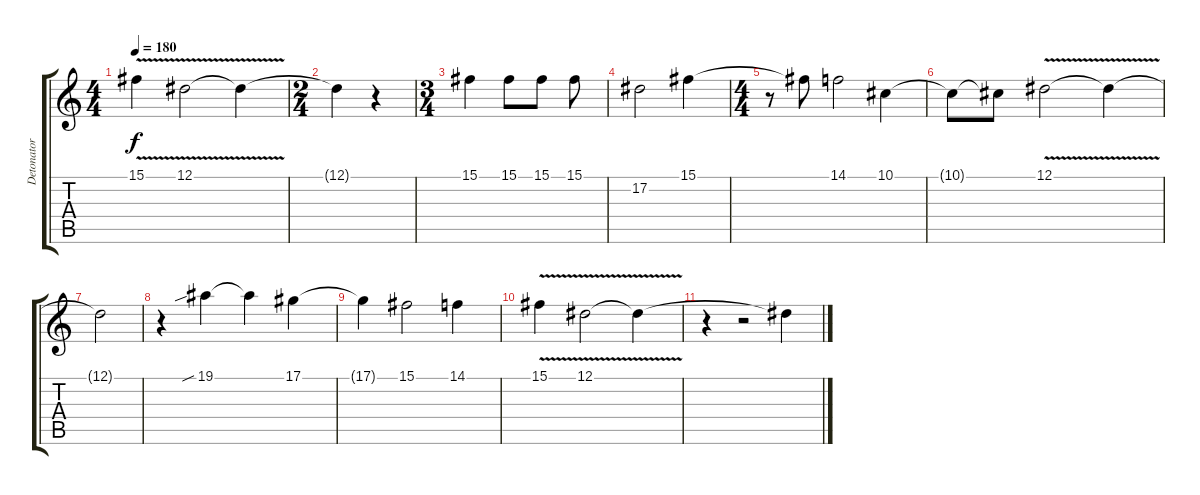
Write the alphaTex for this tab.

\track ("Detonator" "Detonator") {instrument altosax}
\staff {score tabs}
\tuning (Eb4 Bb3 Gb3 Db3 Ab2 Eb2) {hide}
\ts (4 4)
\tempo 180
\clef g2
\ks c
15.1{v}.4{dy f} 12.1{v}.2 12.1{t}.4 |
\ts (2 4)
12.1{t}.4 r.4 |
\ts (3 4)
15.1.4 15.1.8 15.1.8 15.1.8 |
17.2.2 15.1.4 |
\ts (4 4)
r.8 15.1{t}.8 14.1.2 10.1.4 |
10.1{t}.8 10.1{t}.8 12.1{v}.2 12.1{t}.4 |
12.1{t}.2 |
r.4 19.1{sib}.4 19.1{t}.4 17.1.4 |
17.1{t}.4 15.1.2 14.1.4 |
15.1{v}.4 12.1{v}.2 12.1{t}.4 |
r.4 r.2 12.1{t}.4
